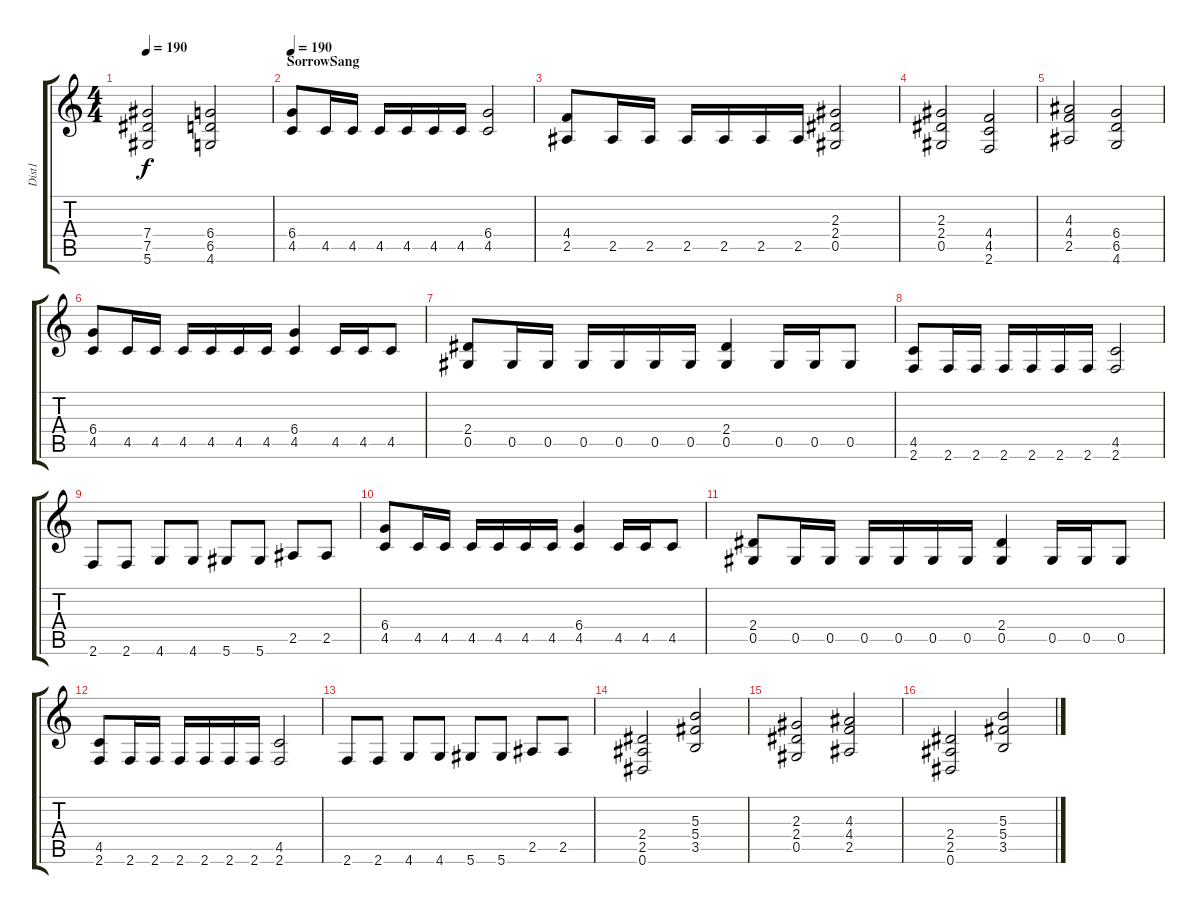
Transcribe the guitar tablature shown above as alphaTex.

\track ("Dist1" "Dist1") {instrument distortionguitar}
\staff {score tabs}
\tuning (Eb4 Bb3 Gb3 Db3 Ab2 Eb2) {hide}
\ts (4 4)
\tempo 190
\clef g2
\ks c
(7.4 7.5 5.6).2{dy f} (6.4 6.5 4.6).2 |
\section ("" "SorrowSang")
\tempo 190
(6.4 4.5).8{volume 14} 4.5.16 4.5.16 4.5.16 4.5.16 4.5.16 4.5.16 (6.4 4.5).2 |
(4.4 2.5).8 2.5.16 2.5.16 2.5.16 2.5.16 2.5.16 2.5.16 (2.3 2.4 0.5).2 |
(2.3 2.4 0.5).2 (4.4 4.5 2.6).2 |
(4.3 4.4 2.5).2 (6.4 6.5 4.6).2 |
(6.4 4.5).8 4.5.16 4.5.16 4.5.16 4.5.16 4.5.16 4.5.16 (6.4 4.5).4 4.5.16 4.5.16 4.5.8 |
(2.4 0.5).8 0.5.16 0.5.16 0.5.16 0.5.16 0.5.16 0.5.16 (2.4 0.5).4 0.5.16 0.5.16 0.5.8 |
(4.5 2.6).8 2.6.16 2.6.16 2.6.16 2.6.16 2.6.16 2.6.16 (4.5 2.6).2 |
2.6.8 2.6.8 4.6.8 4.6.8 5.6.8 5.6.8 2.5.8 2.5.8 |
(6.4 4.5).8 4.5.16 4.5.16 4.5.16 4.5.16 4.5.16 4.5.16 (6.4 4.5).4 4.5.16 4.5.16 4.5.8 |
(2.4 0.5).8 0.5.16 0.5.16 0.5.16 0.5.16 0.5.16 0.5.16 (2.4 0.5).4 0.5.16 0.5.16 0.5.8 |
(4.5 2.6).8 2.6.16 2.6.16 2.6.16 2.6.16 2.6.16 2.6.16 (4.5 2.6).2 |
2.6.8 2.6.8 4.6.8 4.6.8 5.6.8 5.6.8 2.5.8 2.5.8 |
(2.4 2.5 0.6).2 (5.3 5.4 3.5).2 |
(2.3 2.4 0.5).2 (4.3 4.4 2.5).2 |
(2.4 2.5 0.6).2 (5.3 5.4 3.5).2
